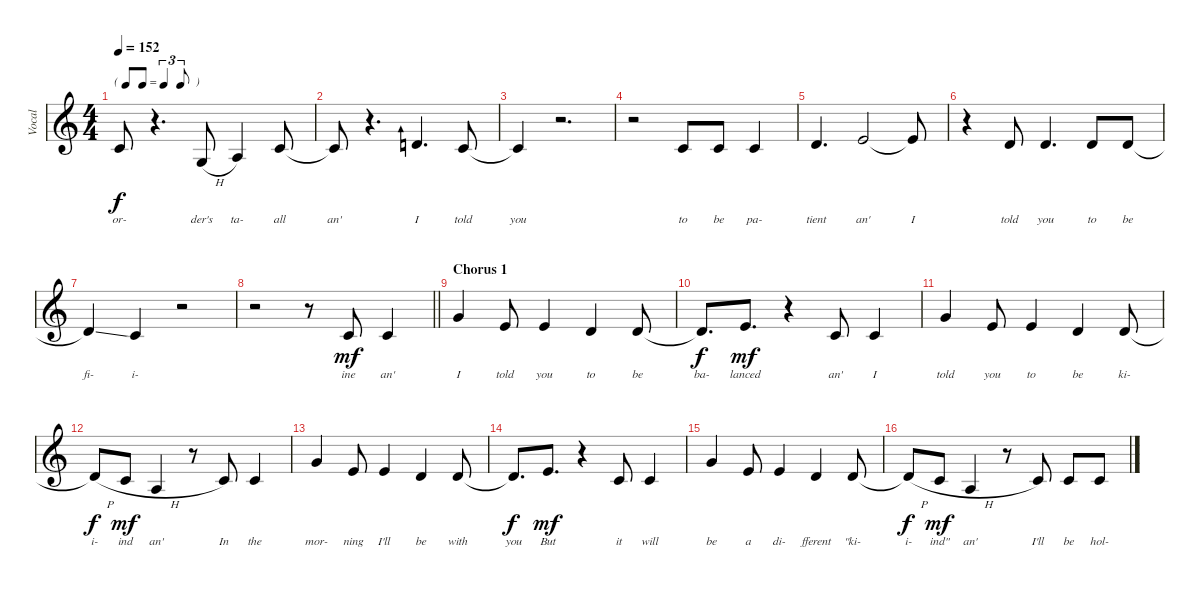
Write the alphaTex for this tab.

\track ("Vocal" "Vocal") {instrument altosax}
\staff {score}
\tuning (E4 B3 G3 D3 A2 E2) {hide}
\ts (4 4)
\tf triplet8th
\tempo 152
\clef g2
\ks c
1.2{t}.8{lyrics (0 "or-") lyrics (1 "") lyrics (2 "") lyrics (3 "") lyrics (4 "") dy f} r.4{d} 0.3{h}.8{lyrics (0 "der's") lyrics (1 "") lyrics (2 "") lyrics (3 "") lyrics (4 "")} 2.3.4{lyrics (0 "ta-") lyrics (1 "") lyrics (2 "") lyrics (3 "") lyrics (4 "")} 1.2.8{lyrics (0 "all") lyrics (1 "") lyrics (2 "") lyrics (3 "") lyrics (4 "")} |
1.2{t}.8{lyrics (0 "an'") lyrics (1 "") lyrics (2 "") lyrics (3 "") lyrics (4 "")} r.4{d} 2.3{be (custom 0 11 5 12 30 12 36 11 40 2 46 1 60 1)}.4{d lyrics (0 "I") lyrics (1 "") lyrics (2 "") lyrics (3 "") lyrics (4 "")} 1.2.8{lyrics (0 "told") lyrics (1 "") lyrics (2 "") lyrics (3 "") lyrics (4 "")} |
1.2{t}.4{lyrics (0 "you") lyrics (1 "") lyrics (2 "") lyrics (3 "") lyrics (4 "")} r.2{d} |
r.2 1.2.8{lyrics (0 "to") lyrics (1 "") lyrics (2 "") lyrics (3 "") lyrics (4 "")} 1.2.8{lyrics (0 "be") lyrics (1 "") lyrics (2 "") lyrics (3 "") lyrics (4 "")} 1.2.4{lyrics (0 "pa-") lyrics (1 "") lyrics (2 "") lyrics (3 "") lyrics (4 "")} |
3.2.4{d lyrics (0 "tient") lyrics (1 "") lyrics (2 "") lyrics (3 "") lyrics (4 "")} 0.1.2{lyrics (0 "an'") lyrics (1 "") lyrics (2 "") lyrics (3 "") lyrics (4 "")} 0.1{t}.8{lyrics (0 "I") lyrics (1 "") lyrics (2 "") lyrics (3 "") lyrics (4 "")} |
r.4 3.2.8{lyrics (0 "told") lyrics (1 "") lyrics (2 "") lyrics (3 "") lyrics (4 "")} 3.2.4{d lyrics (0 "you") lyrics (1 "") lyrics (2 "") lyrics (3 "") lyrics (4 "")} 3.2.8{lyrics (0 "to") lyrics (1 "") lyrics (2 "") lyrics (3 "") lyrics (4 "")} 3.2.8{lyrics (0 "be") lyrics (1 "") lyrics (2 "") lyrics (3 "") lyrics (4 "")} |
3.2{ss t}.4{lyrics (0 "fi-") lyrics (1 "") lyrics (2 "") lyrics (3 "") lyrics (4 "")} 1.2.4{lyrics (0 "i-") lyrics (1 "") lyrics (2 "") lyrics (3 "") lyrics (4 "")} r.2 |
\barLineRight lightlight
r.2 r.8 1.2.8{lyrics (0 "ine") lyrics (1 "") lyrics (2 "") lyrics (3 "") lyrics (4 "") dy mf} 1.2.4{lyrics (0 "an'") lyrics (1 "") lyrics (2 "") lyrics (3 "") lyrics (4 "")} |
\section ("" "Chorus 1")
8.2.4{lyrics (0 "I") lyrics (1 "") lyrics (2 "") lyrics (3 "") lyrics (4 "")} 5.2.8{lyrics (0 "told") lyrics (1 "") lyrics (2 "") lyrics (3 "") lyrics (4 "")} 5.2.4{lyrics (0 "you") lyrics (1 "") lyrics (2 "") lyrics (3 "") lyrics (4 "")} 3.2.4{lyrics (0 "to") lyrics (1 "") lyrics (2 "") lyrics (3 "") lyrics (4 "")} 3.2.8{lyrics (0 "be") lyrics (1 "") lyrics (2 "") lyrics (3 "") lyrics (4 "")} |
3.2{t}.8{d lyrics (0 "ba-") lyrics (1 "") lyrics (2 "") lyrics (3 "") lyrics (4 "") dy f} 5.2.8{d lyrics (0 "lanced") lyrics (1 "") lyrics (2 "") lyrics (3 "") lyrics (4 "") dy mf} r.4 1.2.8{lyrics (0 "an'") lyrics (1 "") lyrics (2 "") lyrics (3 "") lyrics (4 "")} 1.2.4{lyrics (0 "I") lyrics (1 "") lyrics (2 "") lyrics (3 "") lyrics (4 "")} |
8.2.4{lyrics (0 "told") lyrics (1 "") lyrics (2 "") lyrics (3 "") lyrics (4 "")} 5.2.8{lyrics (0 "you") lyrics (1 "") lyrics (2 "") lyrics (3 "") lyrics (4 "")} 5.2.4{lyrics (0 "to") lyrics (1 "") lyrics (2 "") lyrics (3 "") lyrics (4 "")} 3.2.4{lyrics (0 "be") lyrics (1 "") lyrics (2 "") lyrics (3 "") lyrics (4 "")} 3.2.8{lyrics (0 "ki-") lyrics (1 "") lyrics (2 "") lyrics (3 "") lyrics (4 "")} |
3.2{h t}.8{lyrics (0 "i-") lyrics (1 "") lyrics (2 "") lyrics (3 "") lyrics (4 "") dy f} 1.2{h}.8{lyrics (0 "ind") lyrics (1 "") lyrics (2 "") lyrics (3 "") lyrics (4 "") dy mf} 2.3.4{lyrics (0 "an'") lyrics (1 "") lyrics (2 "") lyrics (3 "") lyrics (4 "")} r.8 1.2.8{lyrics (0 "In") lyrics (1 "") lyrics (2 "") lyrics (3 "") lyrics (4 "")} 1.2.4{lyrics (0 "the") lyrics (1 "") lyrics (2 "") lyrics (3 "") lyrics (4 "")} |
8.2.4{lyrics (0 "mor-") lyrics (1 "") lyrics (2 "") lyrics (3 "") lyrics (4 "")} 5.2.8{lyrics (0 "ning") lyrics (1 "") lyrics (2 "") lyrics (3 "") lyrics (4 "")} 5.2.4{lyrics (0 "I'll") lyrics (1 "") lyrics (2 "") lyrics (3 "") lyrics (4 "")} 3.2.4{lyrics (0 "be") lyrics (1 "") lyrics (2 "") lyrics (3 "") lyrics (4 "")} 3.2.8{lyrics (0 "with") lyrics (1 "") lyrics (2 "") lyrics (3 "") lyrics (4 "")} |
3.2{t}.8{d lyrics (0 "you") lyrics (1 "") lyrics (2 "") lyrics (3 "") lyrics (4 "") dy f} 5.2.8{d lyrics (0 "But") lyrics (1 "") lyrics (2 "") lyrics (3 "") lyrics (4 "") dy mf} r.4 1.2.8{lyrics (0 "it") lyrics (1 "") lyrics (2 "") lyrics (3 "") lyrics (4 "")} 1.2.4{lyrics (0 "will") lyrics (1 "") lyrics (2 "") lyrics (3 "") lyrics (4 "")} |
8.2.4{lyrics (0 "be") lyrics (1 "") lyrics (2 "") lyrics (3 "") lyrics (4 "")} 5.2.8{lyrics (0 "a") lyrics (1 "") lyrics (2 "") lyrics (3 "") lyrics (4 "")} 5.2.4{lyrics (0 "di-") lyrics (1 "") lyrics (2 "") lyrics (3 "") lyrics (4 "")} 3.2.4{lyrics (0 "fferent") lyrics (1 "") lyrics (2 "") lyrics (3 "") lyrics (4 "")} 3.2.8{lyrics (0 "\"ki-") lyrics (1 "") lyrics (2 "") lyrics (3 "") lyrics (4 "")} |
3.2{h t}.8{lyrics (0 "i-") lyrics (1 "") lyrics (2 "") lyrics (3 "") lyrics (4 "") dy f} 1.2{h}.8{lyrics (0 "ind\"") lyrics (1 "") lyrics (2 "") lyrics (3 "") lyrics (4 "") dy mf} 2.3.4{lyrics (0 "an'") lyrics (1 "") lyrics (2 "") lyrics (3 "") lyrics (4 "")} r.8 1.2.8{lyrics (0 "I'll") lyrics (1 "") lyrics (2 "") lyrics (3 "") lyrics (4 "")} 1.2.8{lyrics (0 "be") lyrics (1 "") lyrics (2 "") lyrics (3 "") lyrics (4 "")} 1.2.8{lyrics (0 "hol-") lyrics (1 "") lyrics (2 "") lyrics (3 "") lyrics (4 "")}
